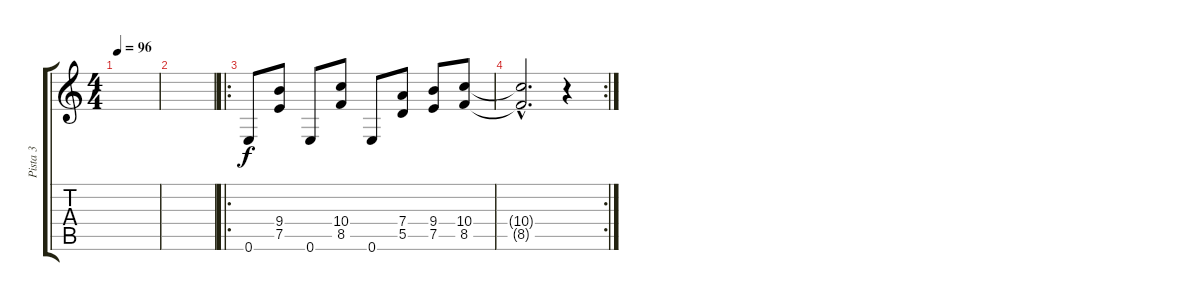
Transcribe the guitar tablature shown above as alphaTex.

\track ("Pista 3" "Pista 3") {instrument distortionguitar}
\staff {score tabs}
\tuning (E4 B3 G3 D3 A2 E2) {hide}
\ts (4 4)
\tempo 96
\clef g2
\ks c
|
|
\ro
0.6.8{instrument electricguitarmuted} (9.4 7.5).8{instrument distortionguitar} 0.6.8{instrument electricguitarmuted} (10.4 8.5).8{instrument distortionguitar} 0.6.8{instrument electricguitarmuted} (7.4 5.5).8{instrument distortionguitar} (9.4 7.5).8 (10.4 8.5).8 |
\rc 2
(10.4{hac t} 8.5{hac t}).2{d} r.4
